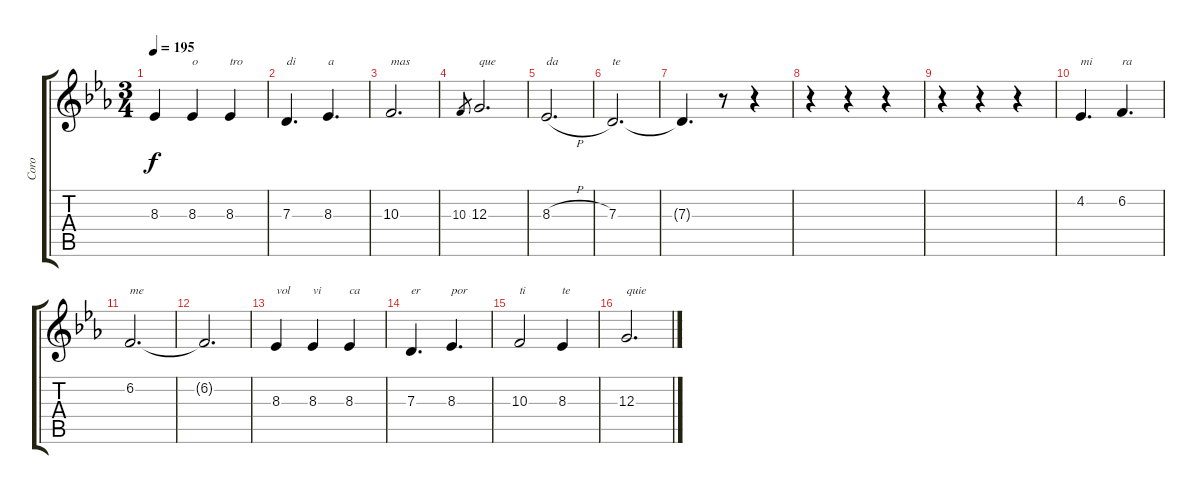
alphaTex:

\track ("Coro" "Coro") {instrument synthvoice}
\staff {score tabs}
\tuning (E4 B3 G3 D3 A2 E2) {hide}
\ts (3 4)
\tempo 195
\clef g2
\ks eb
8.3.4{dy f} 8.3.4{txt "o"} 8.3.4{txt "tro"} |
7.3.4{d txt "di"} 8.3.4{d txt "a"} |
10.3.2{d txt "mas"} |
10.3.8{gr} 12.3.2{d txt "que"} |
8.3{h}.2{d txt "da"} |
7.3.2{d txt "te"} |
7.3{t}.4{d} r.8 r.4 |
r.4 r.4 r.4 |
r.4 r.4 r.4 |
4.2.4{d txt "mi"} 6.2.4{d txt "ra"} |
6.2.2{d txt "me"} |
6.2{t}.2{d} |
8.3.4{txt "vol"} 8.3.4{txt "vi"} 8.3.4{txt "ca"} |
7.3.4{d txt "er"} 8.3.4{d txt "por"} |
10.3.2{txt "ti"} 8.3.4{txt "te"} |
12.3.2{d txt "quie"}
